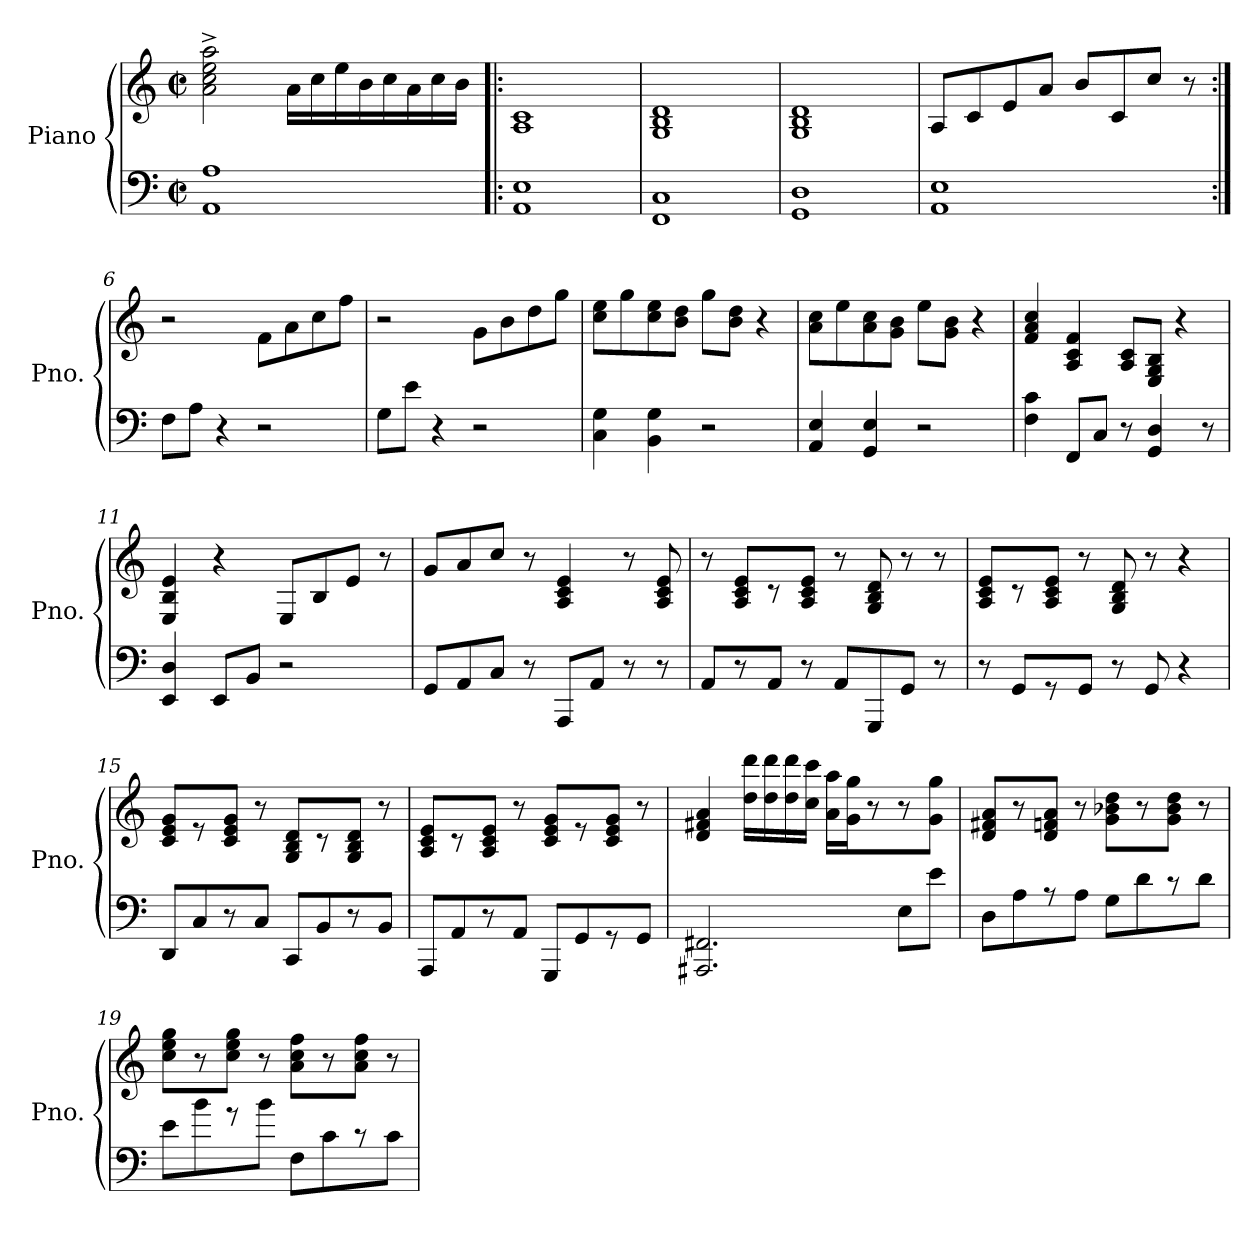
**kern	**kern
*part1	*part1
*staff2	*staff1
*I"Piano	*
*I'Pno.	*
*clefF4	*clefG2
*k[]	*k[]
*M2/2	*M2/2
*met(c|)	*met(c|)
=1	=1
1AA 1A	2a\^ 2cc\^ 2ee\^ 2aa\^
.	16a\LL
.	16cc\
.	16ee\
.	16b\
.	16cc\
.	16a\
.	16cc\
.	16b\JJ
=2!|:	=2!|:
1AA 1E	1A 1c
=3	=3
1FF 1C	1G 1B 1d
=4	=4
1GG 1D	1G 1B 1d
=5	=5
1AA 1E	8A/L
.	8c/
.	8e/
.	8a/J
.	8b/L
.	8c/
.	8cc/J
.	8r
=6:|!	=6:|!
8F\L	2r
8A\J	.
4r	.
2r	8f\L
.	8a\
.	8cc\
.	8ff\J
=7	=7
8G\L	2r
8e\J	.
4r	.
2r	8g\L
.	8b\
.	8dd\
.	8gg\J
!!LO:LB:g=z
=8	=8
4C\ 4G\	8cc\ 8ee\L
.	8gg\
4BB\ 4G\	8cc\ 8ee\
.	8b\ 8dd\J
2r	8gg\L
.	8b\ 8dd\J
.	4r
=9	=9
4AA/ 4E/	8a\ 8cc\L
.	8ee\
4GG/ 4E/	8a\ 8cc\
.	8g\ 8b\J
2r	8ee\L
.	8g\ 8b\J
.	4r
=10	=10
4F\ 4c\	4f/ 4a/ 4cc/
8FF/L	4A/ 4c/ 4f/
8C/J	.
8r	8A/ 8c/L
4GG/ 4D/	8E/ 8G/ 8B/J
.	4r
8r	.
=11	=11
4EE/ 4D/	4E/ 4B/ 4e/
8EE/L	4r
8BB/J	.
2r	8E/L
.	8B/
.	8e/J
.	8r
=12	=12
8GG/L	8g/L
8AA/	8a/
8C/J	8cc/J
8r	8r
8AAA/L	4A/ 4c/ 4e/
8AA/J	.
8r	8r
8r	8A/ 8c/ 8e/
!!LO:LB:g=z
=13	=13
8AA/L	8r
8r	8A/ 8c/ 8e/L
8AA/J	8r
8r	8A/ 8c/ 8e/J
8AA/L	8r
8GGG/	8G/ 8B/ 8d/
8GG/J	8r
8r	8r
=14	=14
8r	8A/ 8c/ 8e/L
8GG/L	8r
8r	8A/ 8c/ 8e/J
8GG/J	8r
8r	8G/ 8B/ 8d/
8GG/	8r
4r	4r
=15	=15
8DD/L	8c/ 8e/ 8g/L
8C/	8r
8r	8c/ 8e/ 8g/J
8C/J	8r
8CC/L	8G/ 8B/ 8d/L
8BB/	8r
8r	8G/ 8B/ 8d/J
8BB/J	8r
=16	=16
8AAA/L	8A/ 8c/ 8e/L
8AA/	8r
8r	8A/ 8c/ 8e/J
8AA/J	8r
8GGG/L	8c/ 8e/ 8g/L
8GG/	8r
8r	8c/ 8e/ 8g/J
8GG/J	8r
!!LO:LB:g=z
=17	=17
2.AAA#X/ 2.FF#X/	4d/ 4f#X/ 4a/
.	16dd\ 16ddd\LL
.	16dd\ 16ddd\
.	16dd\ 16ddd\
.	16cc\ 16ccc\JJ
.	16a\ 16aa\LL
.	16g\ 16gg\J
.	8r
8E\L	8r
8e\J	8g\ 8gg\J
=18	=18
8D\L	8d/ 8f#X/ 8a/L
8A\	8r
8r	8d/ 8fn/ 8a/J
8A\J	8r
8G\L	8g\ 8b-X\ 8dd\L
8d\	8r
8r	8g\ 8b-\ 8dd\J
8d\J	8r
=19	=19
8e\L	8cc\ 8ee\ 8gg\L
8b\	8r
8r	8cc\ 8ee\ 8gg\J
8b\J	8r
8F\L	8a\ 8cc\ 8ff\L
8c\	8r
8r	8a\ 8cc\ 8ff\J
8c\J	8r
=	=
*-	*-
